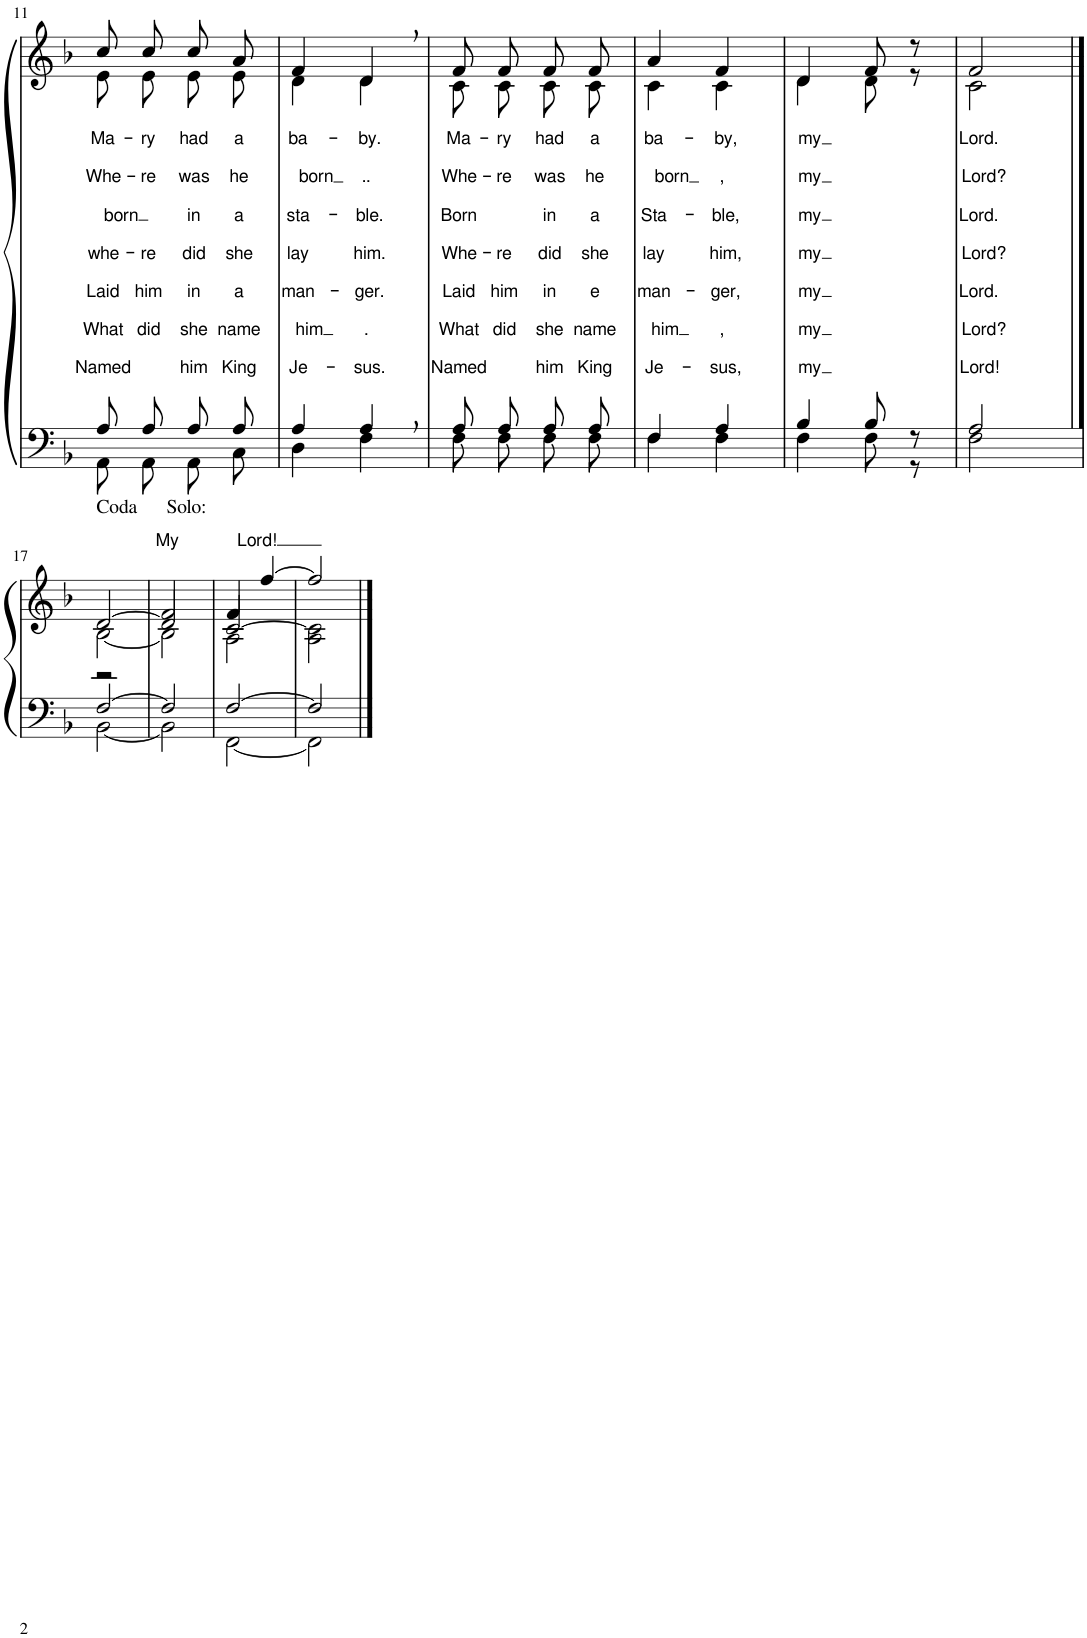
**kern	**kern	**text	**text	**text	**text	**text	**text	**text
*part1	*part1	*part1	*part1	*part1	*part1	*part1	*part1	*part1
*staff2	*staff1	*staff1	*staff1	*staff1	*staff1	*staff1	*staff1	*staff1
*I"Piano	*	*	*	*	*	*	*	*
*I'Pno.	*	*	*	*	*	*	*	*
!!LO:PB:g=z
*clefF4	*clefG2	*	*	*	*	*	*	*
*k[b-]	*k[b-]	*	*	*	*	*	*	*
*M2/4	*M2/4	*	*	*	*	*	*	*
=11	=11	=11	=11	=11	=11	=11	=11	=11
*^	*	*	*	*	*	*	*	*
!	!	!	!LO:LY:b	!LO:LY:b	!LO:LY:b	!LO:LY:b	!LO:LY:b	!LO:LY:b	!LO:LY:b
*	*	*^	*	*	*	*	*	*	*
8A/L	8AA\L	8cc/L	8e\L	Ma-	Whe-	born	whe-	Laid	What	Named
!	!	!	!	!LO:LY:b	!LO:LY:b	!	!LO:LY:b	!LO:LY:b	!LO:LY:b	!
8A/J	8AA\J	8cc/J	8e\J	-ry	-re	.	-re	him	did	.
!	!	!	!	!LO:LY:b	!LO:LY:b	!LO:LY:b	!LO:LY:b	!LO:LY:b	!LO:LY:b	!LO:LY:b
8A/L	8AA\L	8cc/L	8e\L	had	was	in	did	in	she	him
!	!	!	!	!LO:LY:b	!LO:LY:b	!LO:LY:b	!LO:LY:b	!LO:LY:b	!LO:LY:b	!LO:LY:b
8A/J	8C\J	8a/J	8e\J	a	he	a	she	a	name	King
=12	=12	=12	=12	=12	=12	=12	=12	=12	=12	=12
!	!	!	!	!LO:LY:b	!LO:LY:b	!LO:LY:b	!LO:LY:b	!LO:LY:b	!LO:LY:b	!LO:LY:b
4A/	4D\	4f/	4d\	ba-	born	sta-	lay	man-	him	Je-
!	!	!	!	!LO:LY:b	!LO:LY:b	!LO:LY:b	!LO:LY:b	!LO:LY:b	!LO:LY:b	!LO:LY:b
4A,/	4F\	4d,/	4d\	-by.	..	-ble.	him.	-ger.	.	-sus.
=13	=13	=13	=13	=13	=13	=13	=13	=13	=13	=13
!	!	!	!	!LO:LY:b	!LO:LY:b	!LO:LY:b	!LO:LY:b	!LO:LY:b	!LO:LY:b	!LO:LY:b
8A/L	8F\L	8f/L	8c\L	Ma-	Whe-	Born	Whe-	Laid	What	Named
!	!	!	!	!LO:LY:b	!LO:LY:b	!	!LO:LY:b	!LO:LY:b	!LO:LY:b	!
8A/J	8F\J	8f/J	8c\J	-ry	-re	.	-re	him	did	.
!	!	!	!	!LO:LY:b	!LO:LY:b	!LO:LY:b	!LO:LY:b	!LO:LY:b	!LO:LY:b	!LO:LY:b
8A/L	8F\L	8f/L	8c\L	had	was	in	did	in	she	him
!	!	!	!	!LO:LY:b	!LO:LY:b	!LO:LY:b	!LO:LY:b	!LO:LY:b	!LO:LY:b	!LO:LY:b
8A/J	8F\J	8f/J	8c\J	a	he	a	she	e	name	King
=14	=14	=14	=14	=14	=14	=14	=14	=14	=14	=14
!	!	!	!	!LO:LY:b	!LO:LY:b	!LO:LY:b	!LO:LY:b	!LO:LY:b	!LO:LY:b	!LO:LY:b
4F/	4F\	4a/	4c\	ba-	born	Sta-	lay	man-	him	Je-
!	!	!	!	!LO:LY:b	!LO:LY:b	!LO:LY:b	!LO:LY:b	!LO:LY:b	!LO:LY:b	!LO:LY:b
4A/	4F\	4f/	4c\	-by,	,	-ble,	him,	-ger,	,	-sus,
=15	=15	=15	=15	=15	=15	=15	=15	=15	=15	=15
!	!	!	!	!LO:LY:b	!LO:LY:b	!LO:LY:b	!LO:LY:b	!LO:LY:b	!LO:LY:b	!LO:LY:b
4B-/	4F\	4d/	4d\	my	my	my	my	my	my	my
8B-/	8F\	8f/	8d\	.	.	.	.	.	.	.
8r	8r	8r	8r	.	.	.	.	.	.	.
=16	=16	=16	=16	=16	=16	=16	=16	=16	=16	=16
!	!	!	!	!LO:LY:b	!LO:LY:b	!LO:LY:b	!LO:LY:b	!LO:LY:b	!LO:LY:b	!LO:LY:b
2A/	2F\	2f/	2c\	Lord.	Lord?	Lord.	Lord?	Lord.	Lord?	Lord!
!!LO:LB:g=z
==17	==17	==17	==17	==17	==17	==17	==17	==17	==17	==17
*	*	*	*^	*	*	*	*	*	*	*
!	!	!LO:TX:a:t=Coda      Solo&colon;	!	!	!	!	!	!	!	!	!
[2F/	[2BB-\	[2d/	[2B-\	2r	.	.	.	.	.	.	.
=18	=18	=18	=18	=18	=18	=18	=18	=18	=18	=18	=18
!	!	!	!	!	!LO:LY:a	!	!	!	!	!	!
2F/]	2BB-\]	2d/]	2B-\]	2f/	My	.	.	.	.	.	.
=19	=19	=19	=19	=19	=19	=19	=19	=19	=19	=19	=19
!	!	!	!	!	!LO:LY:a	!	!	!	!	!	!
[2F/	[2FF\	[2c/	2A\	4f/	Lord!	.	.	.	.	.	.
.	.	.	.	[4ff/	.	.	.	.	.	.	.
=20	=20	=20	=20	=20	=20	=20	=20	=20	=20	=20	=20
2F/]	2FF\]	2ryy	2A\ 2c\]	2ff/]	.	.	.	.	.	.	.
*v	*v	*	*	*	*	*	*	*	*	*	*
*	*v	*v	*v	*	*	*	*	*	*	*
==	==	==	==	==	==	==	==	==
*-	*-	*-	*-	*-	*-	*-	*-	*-
